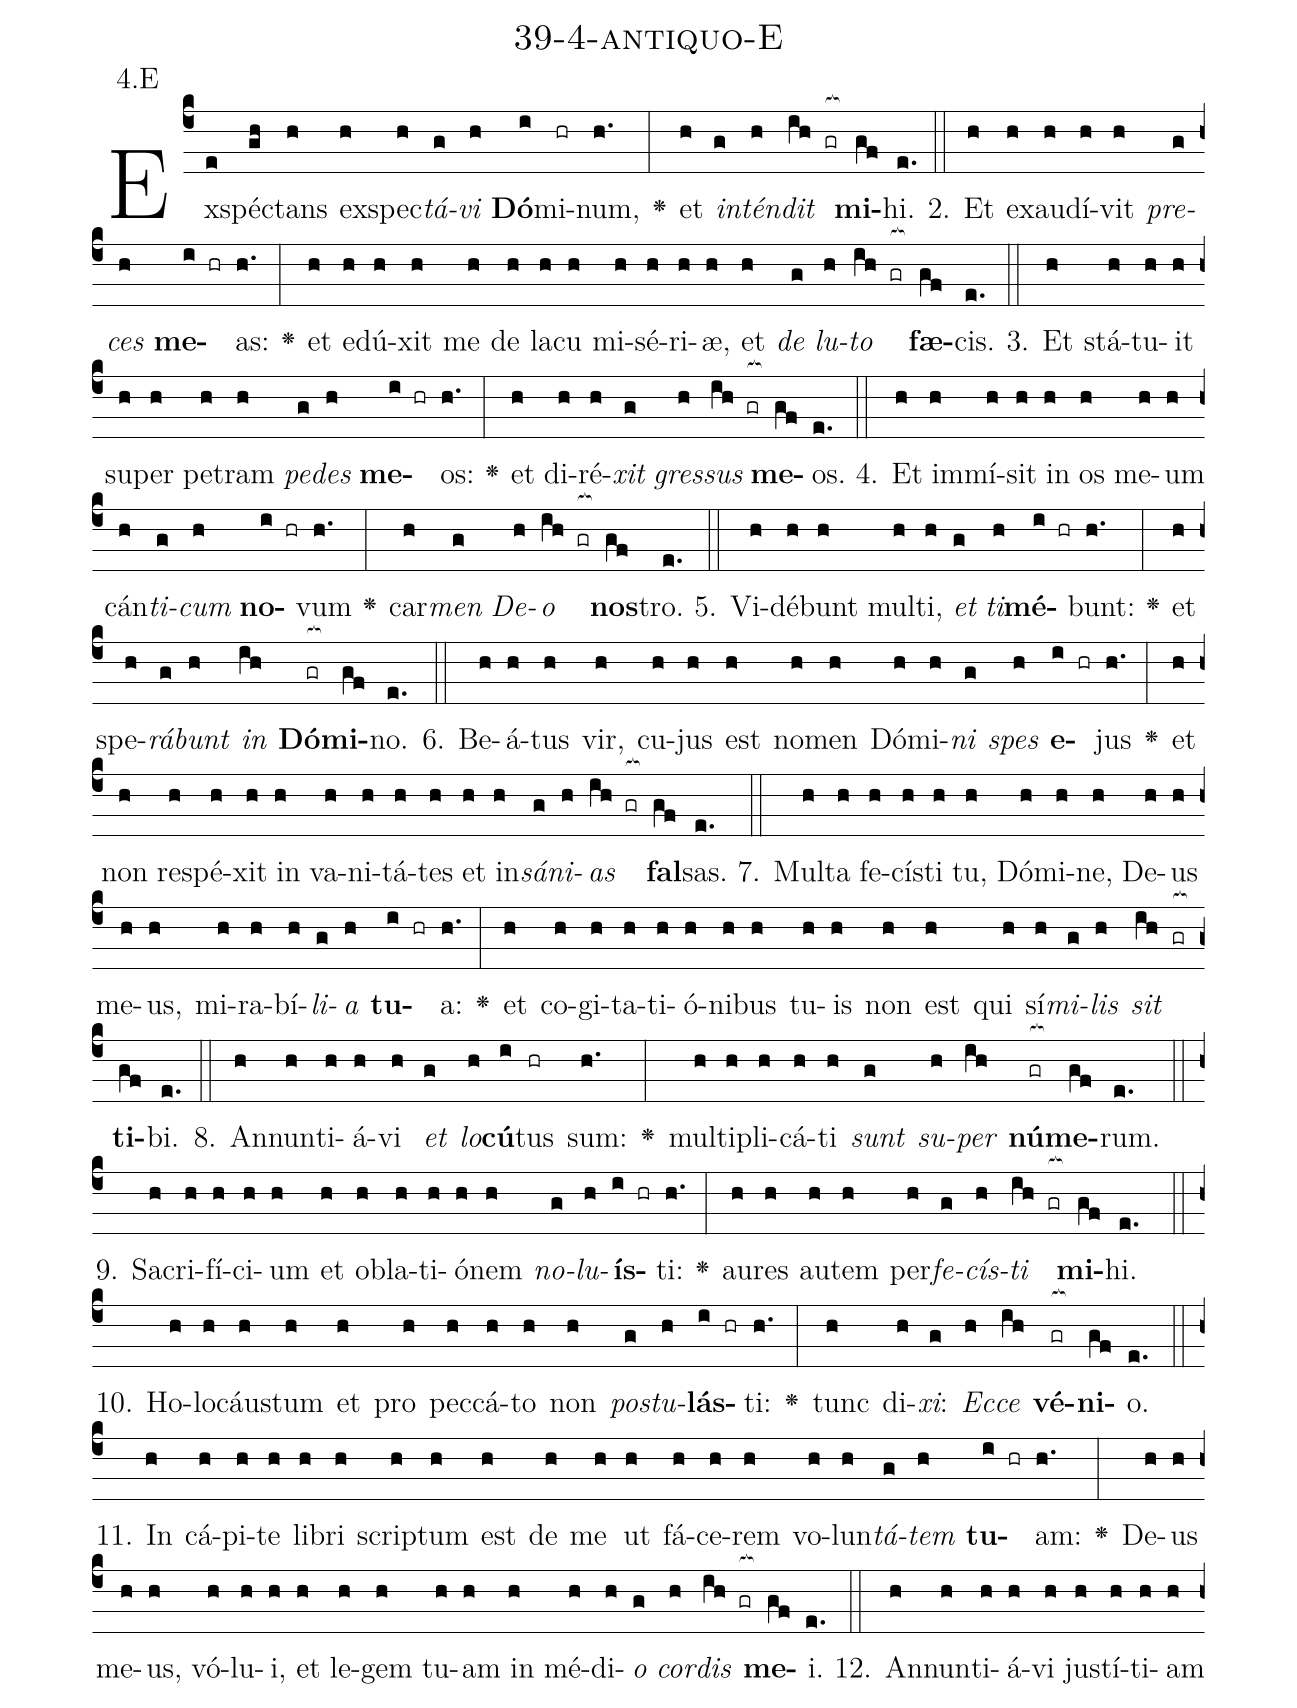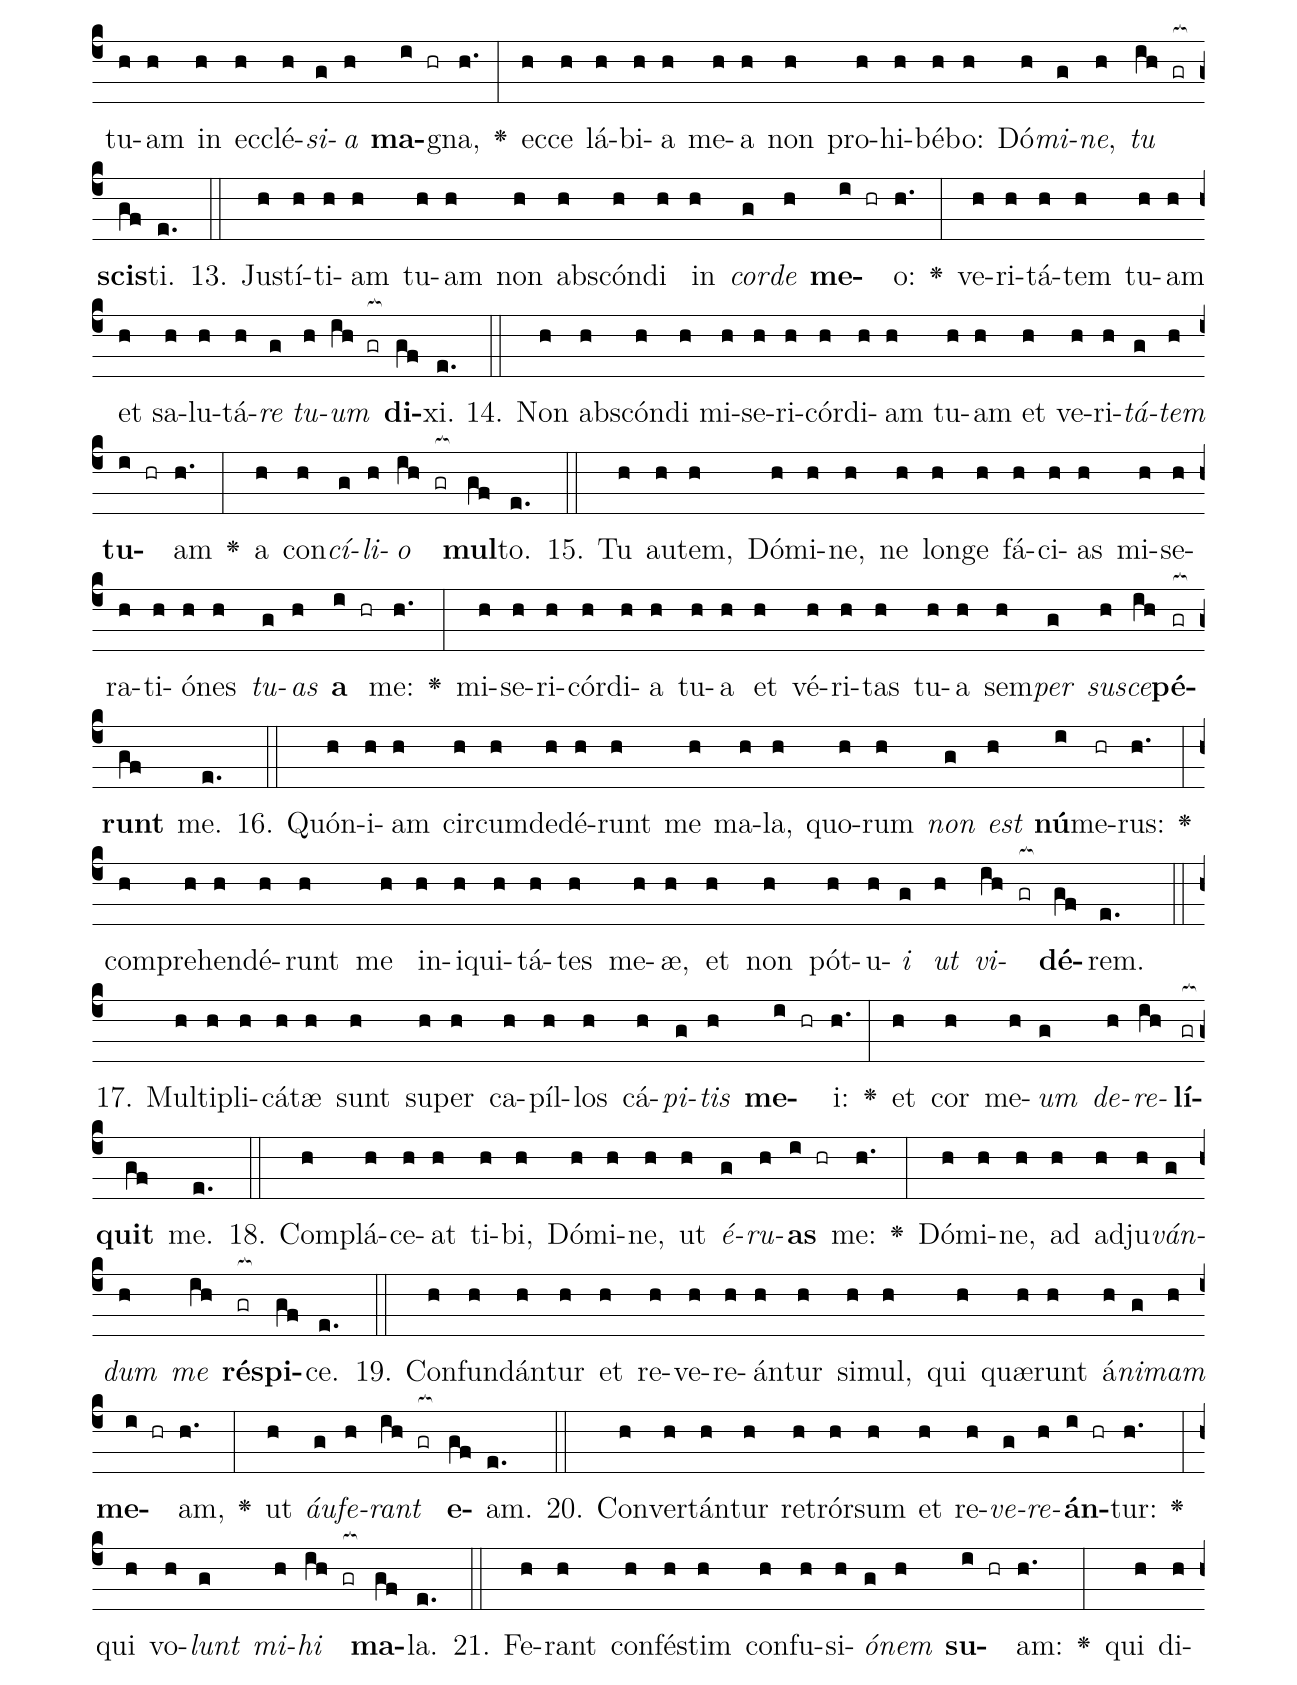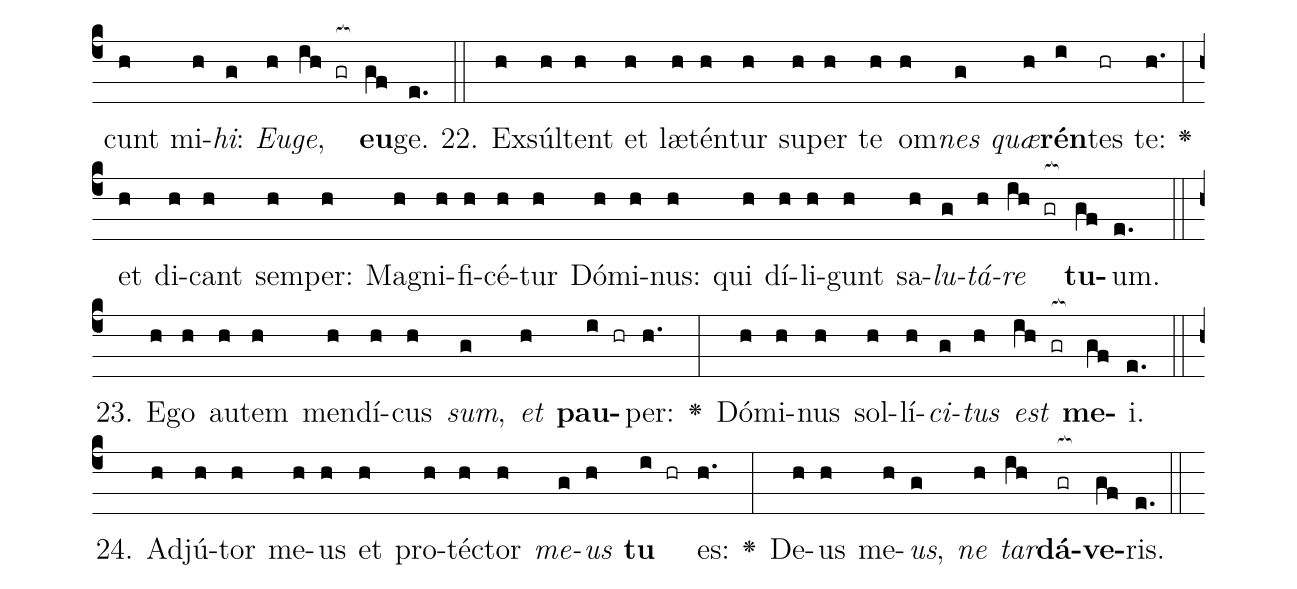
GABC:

name: 39-4-antiquo-E;
annotation: 4.E;
%%
(c4)Ex(e)spéc(gh)tans(h) ex(h)spec(h)<i>tá</i>(g)<i>vi</i>(h) <b>Dó</b>(i)mi(hr)num,(h.) <v>\greheightstar</v>(:) et(h) <i>in</i>(g)<i>tén</i>(h)<i>dit</i>(ih gr[ocb:1{]) <b>mi</b>(gf[ocb:0}])hi.(e.) (::)
2. Et(h) ex(h)au(h)dí(h)vit(h) <i>pre</i>(g)<i>ces</i>(h) <b>me</b>(i hr)as:(h.) <v>\greheightstar</v>(:) et(h) e(h)dú(h)xit(h) me(h) de(h) la(h)cu(h) mi(h)sé(h)ri(h)æ,(h) et(h) <i>de</i>(g) <i>lu</i>(h)<i>to</i>(ih gr[ocb:1{]) <b>fæ</b>(gf[ocb:0}])cis.(e.) (::)
3. Et(h) stá(h)tu(h)it(h) su(h)per(h) pe(h)tram(h) <i>pe</i>(g)<i>des</i>(h) <b>me</b>(i hr)os:(h.) <v>\greheightstar</v>(:) et(h) di(h)ré(h)<i>xit</i>(g) <i>gres</i>(h)<i>sus</i>(ih gr[ocb:1{]) <b>me</b>(gf[ocb:0}])os.(e.) (::)
4. Et(h) im(h)mí(h)sit(h) in(h) os(h) me(h)um(h) cán(h)<i>ti</i>(g)<i>cum</i>(h) <b>no</b>(i hr)vum(h.) <v>\greheightstar</v>(:) car(h)<i>men</i>(g) <i>De</i>(h)<i>o</i>(ih gr[ocb:1{]) <b>nos</b>(gf[ocb:0}])tro.(e.) (::)
5. Vi(h)dé(h)bunt(h) mul(h)ti,(h) <i>et</i>(g) <i>ti</i>(h)<b>mé</b>(i hr)bunt:(h.) <v>\greheightstar</v>(:) et(h) spe(h)<i>rá</i>(g)<i>bunt</i>(h) <i>in</i>(ih) <b>Dó</b>(gr[ocb:1{])<b>mi</b>(gf[ocb:0}])no.(e.) (::)
6. Be(h)á(h)tus(h) vir,(h) cu(h)jus(h) est(h) no(h)men(h) Dó(h)mi(h)<i>ni</i>(g) <i>spes</i>(h) <b>e</b>(i hr)jus(h.) <v>\greheightstar</v>(:) et(h) non(h) re(h)spé(h)xit(h) in(h) va(h)ni(h)tá(h)tes(h) et(h) in(h)<i>sá</i>(g)<i>ni</i>(h)<i>as</i>(ih gr[ocb:1{]) <b>fal</b>(gf[ocb:0}])sas.(e.) (::)
7. Mul(h)ta(h) fe(h)cís(h)ti(h) tu,(h) Dó(h)mi(h)ne,(h) De(h)us(h) me(h)us,(h) mi(h)ra(h)bí(h)<i>li</i>(g)<i>a</i>(h) <b>tu</b>(i hr)a:(h.) <v>\greheightstar</v>(:) et(h) co(h)gi(h)ta(h)ti(h)ó(h)ni(h)bus(h) tu(h)is(h) non(h) est(h) qui(h) sí(h)<i>mi</i>(g)<i>lis</i>(h) <i>sit</i>(ih gr[ocb:1{]) <b>ti</b>(gf[ocb:0}])bi.(e.) (::)
8. An(h)nun(h)ti(h)á(h)vi(h) <i>et</i>(g) <i>lo</i>(h)<b>cú</b>(i)tus(hr) sum:(h.) <v>\greheightstar</v>(:) mul(h)ti(h)pli(h)cá(h)ti(h) <i>sunt</i>(g) <i>su</i>(h)<i>per</i>(ih) <b>nú</b>(gr[ocb:1{])<b>me</b>(gf[ocb:0}])rum.(e.) (::)
9. Sa(h)cri(h)fí(h)ci(h)um(h) et(h) ob(h)la(h)ti(h)ó(h)nem(h) <i>no</i>(g)<i>lu</i>(h)<b>ís</b>(i hr)ti:(h.) <v>\greheightstar</v>(:) au(h)res(h) au(h)tem(h) per(h)<i>fe</i>(g)<i>cís</i>(h)<i>ti</i>(ih gr[ocb:1{]) <b>mi</b>(gf[ocb:0}])hi.(e.) (::)
10. Ho(h)lo(h)cáus(h)tum(h) et(h) pro(h) pec(h)cá(h)to(h) non(h) <i>pos</i>(g)<i>tu</i>(h)<b>lás</b>(i hr)ti:(h.) <v>\greheightstar</v>(:) tunc(h) di(h)<i>xi</i>:(g) <i>Ec</i>(h)<i>ce</i>(ih) <b>vé</b>(gr[ocb:1{])<b>ni</b>(gf[ocb:0}])o.(e.) (::)
11. In(h) cá(h)pi(h)te(h) li(h)bri(h) scrip(h)tum(h) est(h) de(h) me(h) ut(h) fá(h)ce(h)rem(h) vo(h)lun(h)<i>tá</i>(g)<i>tem</i>(h) <b>tu</b>(i hr)am:(h.) <v>\greheightstar</v>(:) De(h)us(h) me(h)us,(h) vó(h)lu(h)i,(h) et(h) le(h)gem(h) tu(h)am(h) in(h) mé(h)di(h)<i>o</i>(g) <i>cor</i>(h)<i>dis</i>(ih gr[ocb:1{]) <b>me</b>(gf[ocb:0}])i.(e.) (::)
12. An(h)nun(h)ti(h)á(h)vi(h) jus(h)tí(h)ti(h)am(h) tu(h)am(h) in(h) ec(h)clé(h)<i>si</i>(g)<i>a</i>(h) <b>ma</b>(i hr)gna,(h.) <v>\greheightstar</v>(:) ec(h)ce(h) lá(h)bi(h)a(h) me(h)a(h) non(h) pro(h)hi(h)bé(h)bo:(h) Dó(h)<i>mi</i>(g)<i>ne</i>,(h) <i>tu</i>(ih gr[ocb:1{]) <b>scis</b>(gf[ocb:0}])ti.(e.) (::)
13. Jus(h)tí(h)ti(h)am(h) tu(h)am(h) non(h) abs(h)cón(h)di(h) in(h) <i>cor</i>(g)<i>de</i>(h) <b>me</b>(i hr)o:(h.) <v>\greheightstar</v>(:) ve(h)ri(h)tá(h)tem(h) tu(h)am(h) et(h) sa(h)lu(h)tá(h)<i>re</i>(g) <i>tu</i>(h)<i>um</i>(ih gr[ocb:1{]) <b>di</b>(gf[ocb:0}])xi.(e.) (::)
14. Non(h) abs(h)cón(h)di(h) mi(h)se(h)ri(h)cór(h)di(h)am(h) tu(h)am(h) et(h) ve(h)ri(h)<i>tá</i>(g)<i>tem</i>(h) <b>tu</b>(i hr)am(h.) <v>\greheightstar</v>(:) a(h) con(h)<i>cí</i>(g)<i>li</i>(h)<i>o</i>(ih gr[ocb:1{]) <b>mul</b>(gf[ocb:0}])to.(e.) (::)
15. Tu(h) au(h)tem,(h) Dó(h)mi(h)ne,(h) ne(h) lon(h)ge(h) fá(h)ci(h)as(h) mi(h)se(h)ra(h)ti(h)ó(h)nes(h) <i>tu</i>(g)<i>as</i>(h) <b>a</b>(i hr) me:(h.) <v>\greheightstar</v>(:) mi(h)se(h)ri(h)cór(h)di(h)a(h) tu(h)a(h) et(h) vé(h)ri(h)tas(h) tu(h)a(h) sem(h)<i>per</i>(g) <i>su</i>(h)<i>sce</i>(ih)<b>pé</b>(gr[ocb:1{])<b>runt</b>(gf[ocb:0}]) me.(e.) (::)
16. Quón(h)i(h)am(h) cir(h)cum(h)de(h)dé(h)runt(h) me(h) ma(h)la,(h) quo(h)rum(h) <i>non</i>(g) <i>est</i>(h) <b>nú</b>(i)me(hr)rus:(h.) <v>\greheightstar</v>(:) com(h)pre(h)hen(h)dé(h)runt(h) me(h) in(h)i(h)qui(h)tá(h)tes(h) me(h)æ,(h) et(h) non(h) pót(h)u(h)<i>i</i>(g) <i>ut</i>(h) <i>vi</i>(ih gr[ocb:1{])<b>dé</b>(gf[ocb:0}])rem.(e.) (::)
17. Mul(h)ti(h)pli(h)cá(h)tæ(h) sunt(h) su(h)per(h) ca(h)píl(h)los(h) cá(h)<i>pi</i>(g)<i>tis</i>(h) <b>me</b>(i hr)i:(h.) <v>\greheightstar</v>(:) et(h) cor(h) me(h)<i>um</i>(g) <i>de</i>(h)<i>re</i>(ih)<b>lí</b>(gr[ocb:1{])<b>quit</b>(gf[ocb:0}]) me.(e.) (::)
18. Com(h)plá(h)ce(h)at(h) ti(h)bi,(h) Dó(h)mi(h)ne,(h) ut(h) <i>é</i>(g)<i>ru</i>(h)<b>as</b>(i hr) me:(h.) <v>\greheightstar</v>(:) Dó(h)mi(h)ne,(h) ad(h) ad(h)ju(h)<i>ván</i>(g)<i>dum</i>(h) <i>me</i>(ih) <b>ré</b>(gr[ocb:1{])<b>spi</b>(gf[ocb:0}])ce.(e.) (::)
19. Con(h)fun(h)dán(h)tur(h) et(h) re(h)ve(h)re(h)án(h)tur(h) si(h)mul,(h) qui(h) quæ(h)runt(h) á(h)<i>ni</i>(g)<i>mam</i>(h) <b>me</b>(i hr)am,(h.) <v>\greheightstar</v>(:) ut(h) <i>áu</i>(g)<i>fe</i>(h)<i>rant</i>(ih gr[ocb:1{]) <b>e</b>(gf[ocb:0}])am.(e.) (::)
20. Con(h)ver(h)tán(h)tur(h) re(h)trór(h)sum(h) et(h) re(h)<i>ve</i>(g)<i>re</i>(h)<b>án</b>(i hr)tur:(h.) <v>\greheightstar</v>(:) qui(h) vo(h)<i>lunt</i>(g) <i>mi</i>(h)<i>hi</i>(ih gr[ocb:1{]) <b>ma</b>(gf[ocb:0}])la.(e.) (::)
21. Fe(h)rant(h) con(h)fés(h)tim(h) con(h)fu(h)si(h)<i>ó</i>(g)<i>nem</i>(h) <b>su</b>(i hr)am:(h.) <v>\greheightstar</v>(:) qui(h) di(h)cunt(h) mi(h)<i>hi</i>:(g) <i>Eu</i>(h)<i>ge</i>,(ih gr[ocb:1{]) <b>eu</b>(gf[ocb:0}])ge.(e.) (::)
22. Ex(h)súl(h)tent(h) et(h) læ(h)tén(h)tur(h) su(h)per(h) te(h) om(h)<i>nes</i>(g) <i>quæ</i>(h)<b>rén</b>(i)tes(hr) te:(h.) <v>\greheightstar</v>(:) et(h) di(h)cant(h) sem(h)per:(h) Ma(h)gni(h)fi(h)cé(h)tur(h) Dó(h)mi(h)nus:(h) qui(h) dí(h)li(h)gunt(h) sa(h)<i>lu</i>(g)<i>tá</i>(h)<i>re</i>(ih gr[ocb:1{]) <b>tu</b>(gf[ocb:0}])um.(e.) (::)
23. E(h)go(h) au(h)tem(h) men(h)dí(h)cus(h) <i>sum</i>,(g) <i>et</i>(h) <b>pau</b>(i hr)per:(h.) <v>\greheightstar</v>(:) Dó(h)mi(h)nus(h) sol(h)lí(h)<i>ci</i>(g)<i>tus</i>(h) <i>est</i>(ih gr[ocb:1{]) <b>me</b>(gf[ocb:0}])i.(e.) (::)
24. Ad(h)jú(h)tor(h) me(h)us(h) et(h) pro(h)téc(h)tor(h) <i>me</i>(g)<i>us</i>(h) <b>tu</b>(i hr) es:(h.) <v>\greheightstar</v>(:) De(h)us(h) me(h)<i>us</i>,(g) <i>ne</i>(h) <i>tar</i>(ih)<b>dá</b>(gr[ocb:1{])<b>ve</b>(gf[ocb:0}])ris.(e.) (::)
